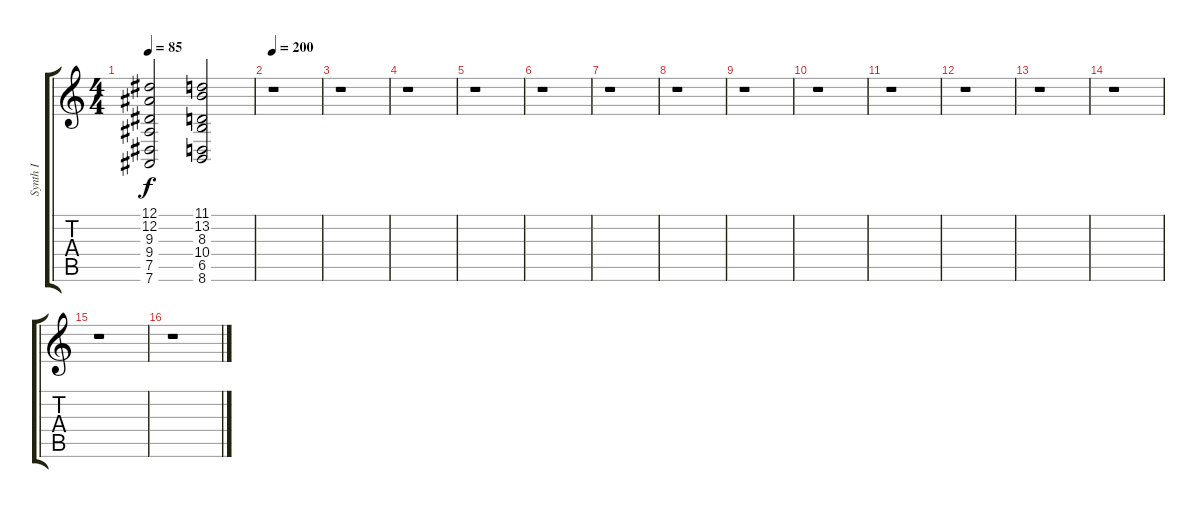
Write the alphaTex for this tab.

\track ("Synth I" "Synth I") {instrument panflute}
\staff {score tabs}
\tuning (Eb4 Bb3 Gb3 Db3 Ab2 Eb2) {hide}
\ts (4 4)
\tempo 85
\clef g2
\ks c
(12.1 12.2 9.3 9.4 7.5 7.6).2{dy f} (11.1 13.2 8.3 10.4 6.5 8.6).2 |
\tempo 200
r.1 |
r.1 |
r.1 |
r.1 |
r.1 |
r.1 |
r.1 |
r.1 |
r.1 |
r.1 |
r.1 |
r.1 |
r.1 |
r.1 |
r.1
